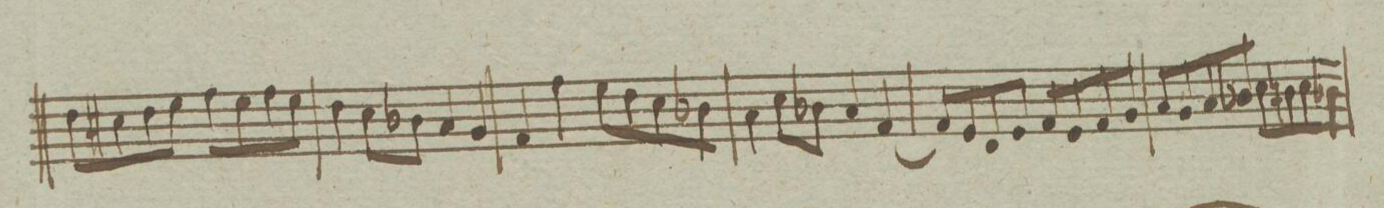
**kern	**dynam
*I"Clarinetto Primo in C. et B. _	*
*clefG2	*
*k[]	*
*met(c)	*
*M4/4	*
8dd\L	.
8cc#X\	.
8dd\	.
8ee\J	.
8ff\L	.
8ee\	.
8ff\	.
8ee\J	.
=76	=76
4dd\	.
8cc\L	.
8b-X\J	.
4a/	.
4g/	.
=77	=77
4f/	.
4ff\	.
8ee\L	.
8dd\	.
8cc\	.
8b-X\J	.
=78	=78
4a\	.
8cc\L	.
8b-X\J	.
4a/	.
[<4f/	.
=79	=79
8f/L]	.
8e/	.
8d/	.
8e/J	.
8f/L	.
8e/	.
8f/	.
8g/J	.
=80	=80
8a/L	.
8g/	.
8a/	.
8b-X/J	.
8cc\L	.
8bn\	.
8cc\	.
8b-X\J	.
=81	=81
*-	*-
